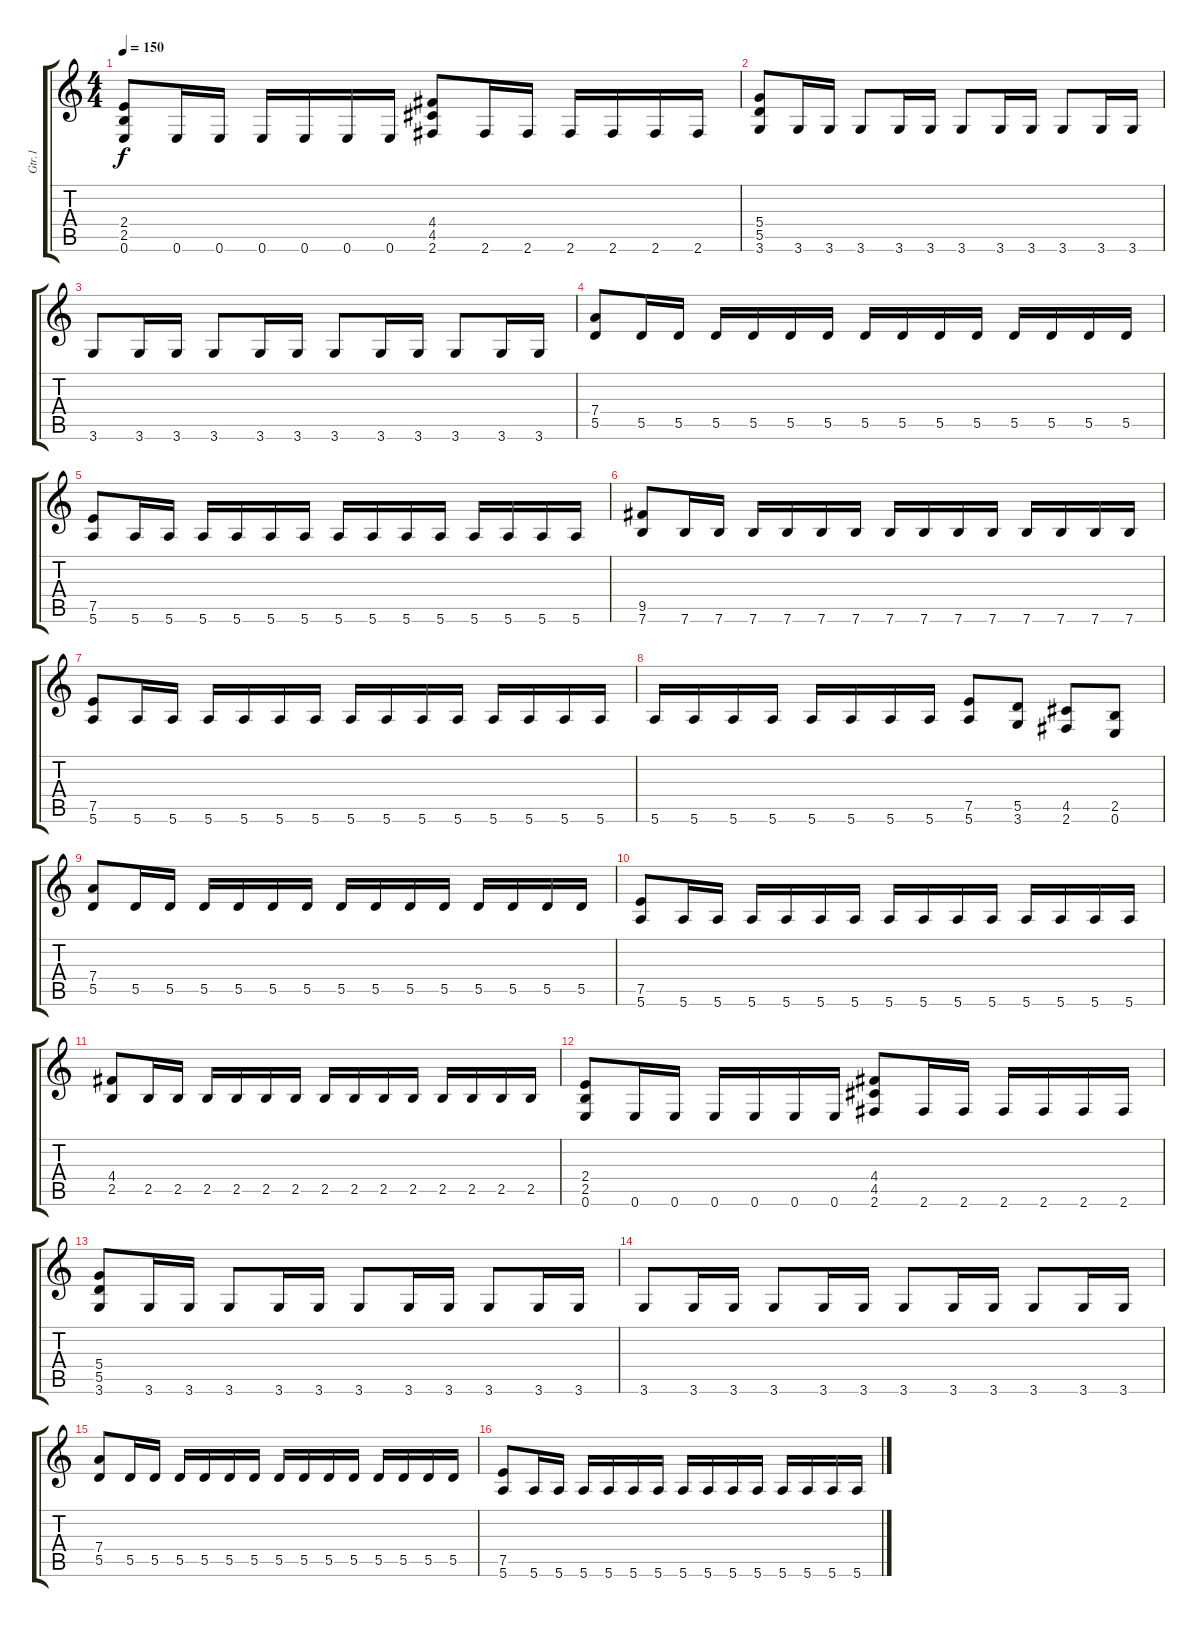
\track ("Gtr.1" "Gtr.1") {instrument distortionguitar}
\staff {score tabs}
\tuning (E4 B3 G3 D3 A2 E2) {hide}
\ts (4 4)
\tempo 150
\clef g2
\ks c
(2.4 2.5 0.6).8{dy f} 0.6.16 0.6.16 0.6.16 0.6.16 0.6.16 0.6.16 (4.4 4.5 2.6).8 2.6.16 2.6.16 2.6.16 2.6.16 2.6.16 2.6.16 |
(5.4 5.5 3.6).8 3.6.16 3.6.16 3.6.8 3.6.16 3.6.16 3.6.8 3.6.16 3.6.16 3.6.8 3.6.16 3.6.16 |
3.6.8 3.6.16 3.6.16 3.6.8 3.6.16 3.6.16 3.6.8 3.6.16 3.6.16 3.6.8 3.6.16 3.6.16 |
(7.4 5.5).8 5.5.16 5.5.16 5.5.16 5.5.16 5.5.16 5.5.16 5.5.16 5.5.16 5.5.16 5.5.16 5.5.16 5.5.16 5.5.16 5.5.16 |
(7.5 5.6).8 5.6.16 5.6.16 5.6.16 5.6.16 5.6.16 5.6.16 5.6.16 5.6.16 5.6.16 5.6.16 5.6.16 5.6.16 5.6.16 5.6.16 |
(9.5 7.6).8 7.6.16 7.6.16 7.6.16 7.6.16 7.6.16 7.6.16 7.6.16 7.6.16 7.6.16 7.6.16 7.6.16 7.6.16 7.6.16 7.6.16 |
(7.5 5.6).8 5.6.16 5.6.16 5.6.16 5.6.16 5.6.16 5.6.16 5.6.16 5.6.16 5.6.16 5.6.16 5.6.16 5.6.16 5.6.16 5.6.16 |
5.6.16 5.6.16 5.6.16 5.6.16 5.6.16 5.6.16 5.6.16 5.6.16 (7.5 5.6).8 (5.5 3.6).8 (4.5 2.6).8 (2.5 0.6).8 |
(7.4 5.5).8 5.5.16 5.5.16 5.5.16 5.5.16 5.5.16 5.5.16 5.5.16 5.5.16 5.5.16 5.5.16 5.5.16 5.5.16 5.5.16 5.5.16 |
(7.5 5.6).8 5.6.16 5.6.16 5.6.16 5.6.16 5.6.16 5.6.16 5.6.16 5.6.16 5.6.16 5.6.16 5.6.16 5.6.16 5.6.16 5.6.16 |
(4.4 2.5).8 2.5.16 2.5.16 2.5.16 2.5.16 2.5.16 2.5.16 2.5.16 2.5.16 2.5.16 2.5.16 2.5.16 2.5.16 2.5.16 2.5.16 |
(2.4 2.5 0.6).8 0.6.16 0.6.16 0.6.16 0.6.16 0.6.16 0.6.16 (4.4 4.5 2.6).8 2.6.16 2.6.16 2.6.16 2.6.16 2.6.16 2.6.16 |
(5.4 5.5 3.6).8 3.6.16 3.6.16 3.6.8 3.6.16 3.6.16 3.6.8 3.6.16 3.6.16 3.6.8 3.6.16 3.6.16 |
3.6.8 3.6.16 3.6.16 3.6.8 3.6.16 3.6.16 3.6.8 3.6.16 3.6.16 3.6.8 3.6.16 3.6.16 |
(7.4 5.5).8 5.5.16 5.5.16 5.5.16 5.5.16 5.5.16 5.5.16 5.5.16 5.5.16 5.5.16 5.5.16 5.5.16 5.5.16 5.5.16 5.5.16 |
(7.5 5.6).8 5.6.16 5.6.16 5.6.16 5.6.16 5.6.16 5.6.16 5.6.16 5.6.16 5.6.16 5.6.16 5.6.16 5.6.16 5.6.16 5.6.16
